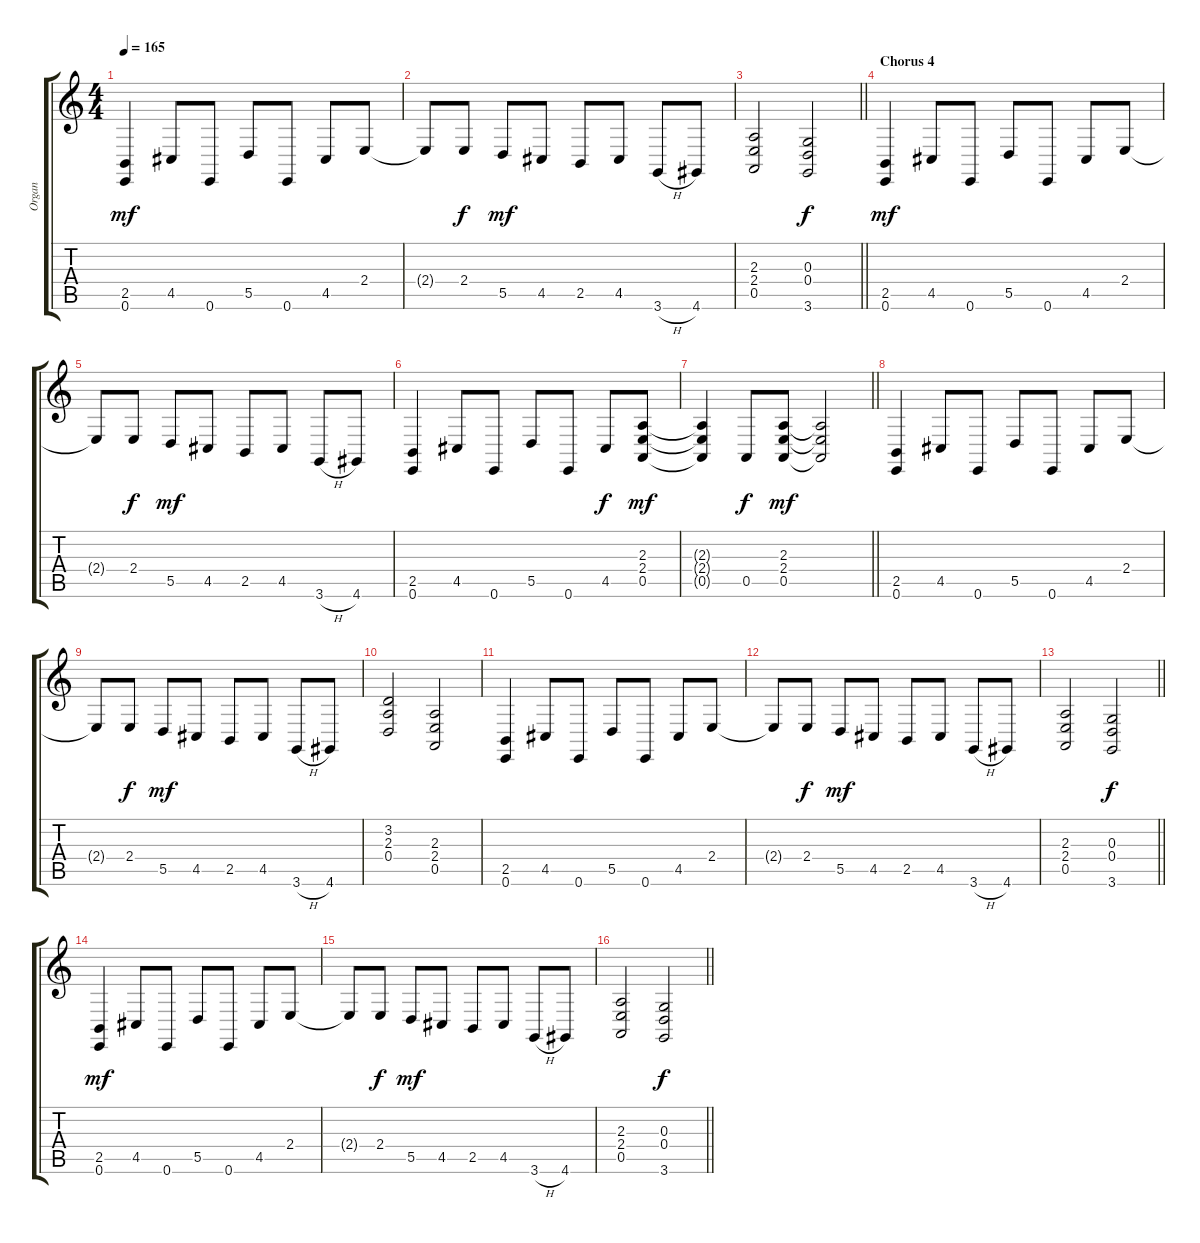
\track ("Organ" "Organ") {instrument clavinet}
\staff {score tabs}
\tuning (E4 B3 G3 D3 A2 E2) {hide}
\ts (4 4)
\tempo 165
\clef g2
\ks c
(2.5 0.6).4{dy mf} 4.5.8 0.6.8 5.5.8 0.6.8 4.5.8 2.4.8 |
2.4{t}.8 2.4.8{dy f} 5.5.8{dy mf} 4.5.8 2.5.8 4.5.8 3.6{h}.8 4.6.8 |
\barLineRight lightlight
(2.3 2.4 0.5).2 (0.3 0.4 3.6).2{dy f} |
\section ("" "Chorus 4")
(2.5 0.6).4{dy mf} 4.5.8 0.6.8 5.5.8 0.6.8 4.5.8 2.4.8 |
2.4{t}.8 2.4.8{dy f} 5.5.8{dy mf} 4.5.8 2.5.8 4.5.8 3.6{h}.8 4.6.8 |
(2.5 0.6).4 4.5.8 0.6.8 5.5.8 0.6.8 4.5.8{dy f} (2.3 2.4 0.5).8{dy mf} |
\barLineRight lightlight
(2.3{t} 2.4{t} 0.5{t}).4 0.5.8{dy f} (2.3 2.4 0.5).8{dy mf} (2.3{t} 2.4{t} 0.5{t}).2 |
(2.5 0.6).4 4.5.8 0.6.8 5.5.8 0.6.8 4.5.8 2.4.8 |
2.4{t}.8 2.4.8{dy f} 5.5.8{dy mf} 4.5.8 2.5.8 4.5.8 3.6{h}.8 4.6.8 |
(3.2 2.3 0.4).2 (2.3 2.4 0.5).2 |
(2.5 0.6).4 4.5.8 0.6.8 5.5.8 0.6.8 4.5.8 2.4.8 |
2.4{t}.8 2.4.8{dy f} 5.5.8{dy mf} 4.5.8 2.5.8 4.5.8 3.6{h}.8 4.6.8 |
\barLineRight lightlight
(2.3 2.4 0.5).2 (0.3 0.4 3.6).2{dy f} |
(2.5 0.6).4{dy mf} 4.5.8 0.6.8 5.5.8 0.6.8 4.5.8 2.4.8 |
2.4{t}.8 2.4.8{dy f} 5.5.8{dy mf} 4.5.8 2.5.8 4.5.8 3.6{h}.8 4.6.8 |
\barLineRight lightlight
(2.3 2.4 0.5).2 (0.3 0.4 3.6).2{dy f}
